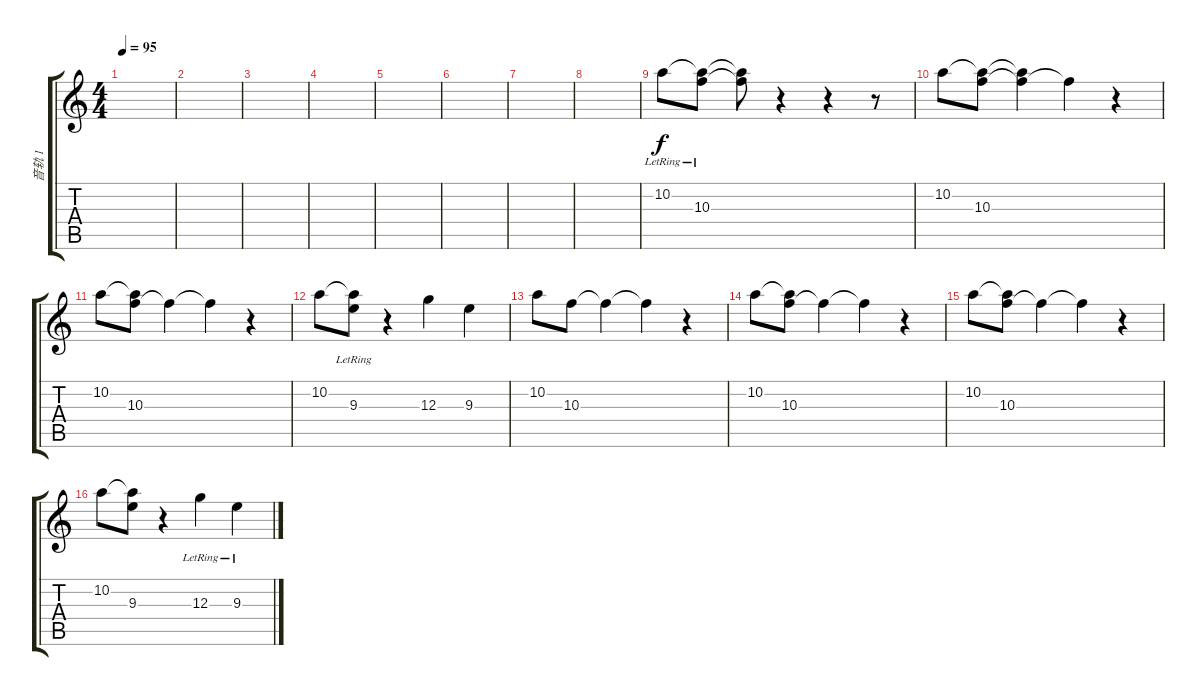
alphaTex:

\track ("音轨 1" "音轨 1") {instrument electricguitarclean}
\staff {score tabs}
\tuning (E4 B3 G3 D3 A2 E2) {hide}
\ts (4 4)
\tempo 95
\clef g2
\ks c
|
|
|
|
|
|
|
|
10.2{lr}.8 (10.2{t} 10.3{lr}).8 (10.2{t} 10.3{t}).8 r.4 r.4 r.8 |
10.2.8 (10.2{t} 10.3).8 (10.2{t} 10.3{t}).4 10.3{t}.4 r.4 |
10.2.8 (10.2{t} 10.3).8 10.3{t}.4 10.3{t}.4 r.4 |
10.2.8 (10.2{t} 9.3{lr}).8 r.4 12.3.4 9.3.4 |
10.2.8 10.3.8 10.3{t}.4 10.3{t}.4 r.4 |
10.2.8 (10.2{t} 10.3).8 10.3{t}.4 10.3{t}.4 r.4 |
10.2.8 (10.2{t} 10.3).8 10.3{t}.4 10.3{t}.4 r.4 |
10.2.8 (10.2{t} 9.3).8 r.4 12.3{lr}.4 9.3{lr}.4
